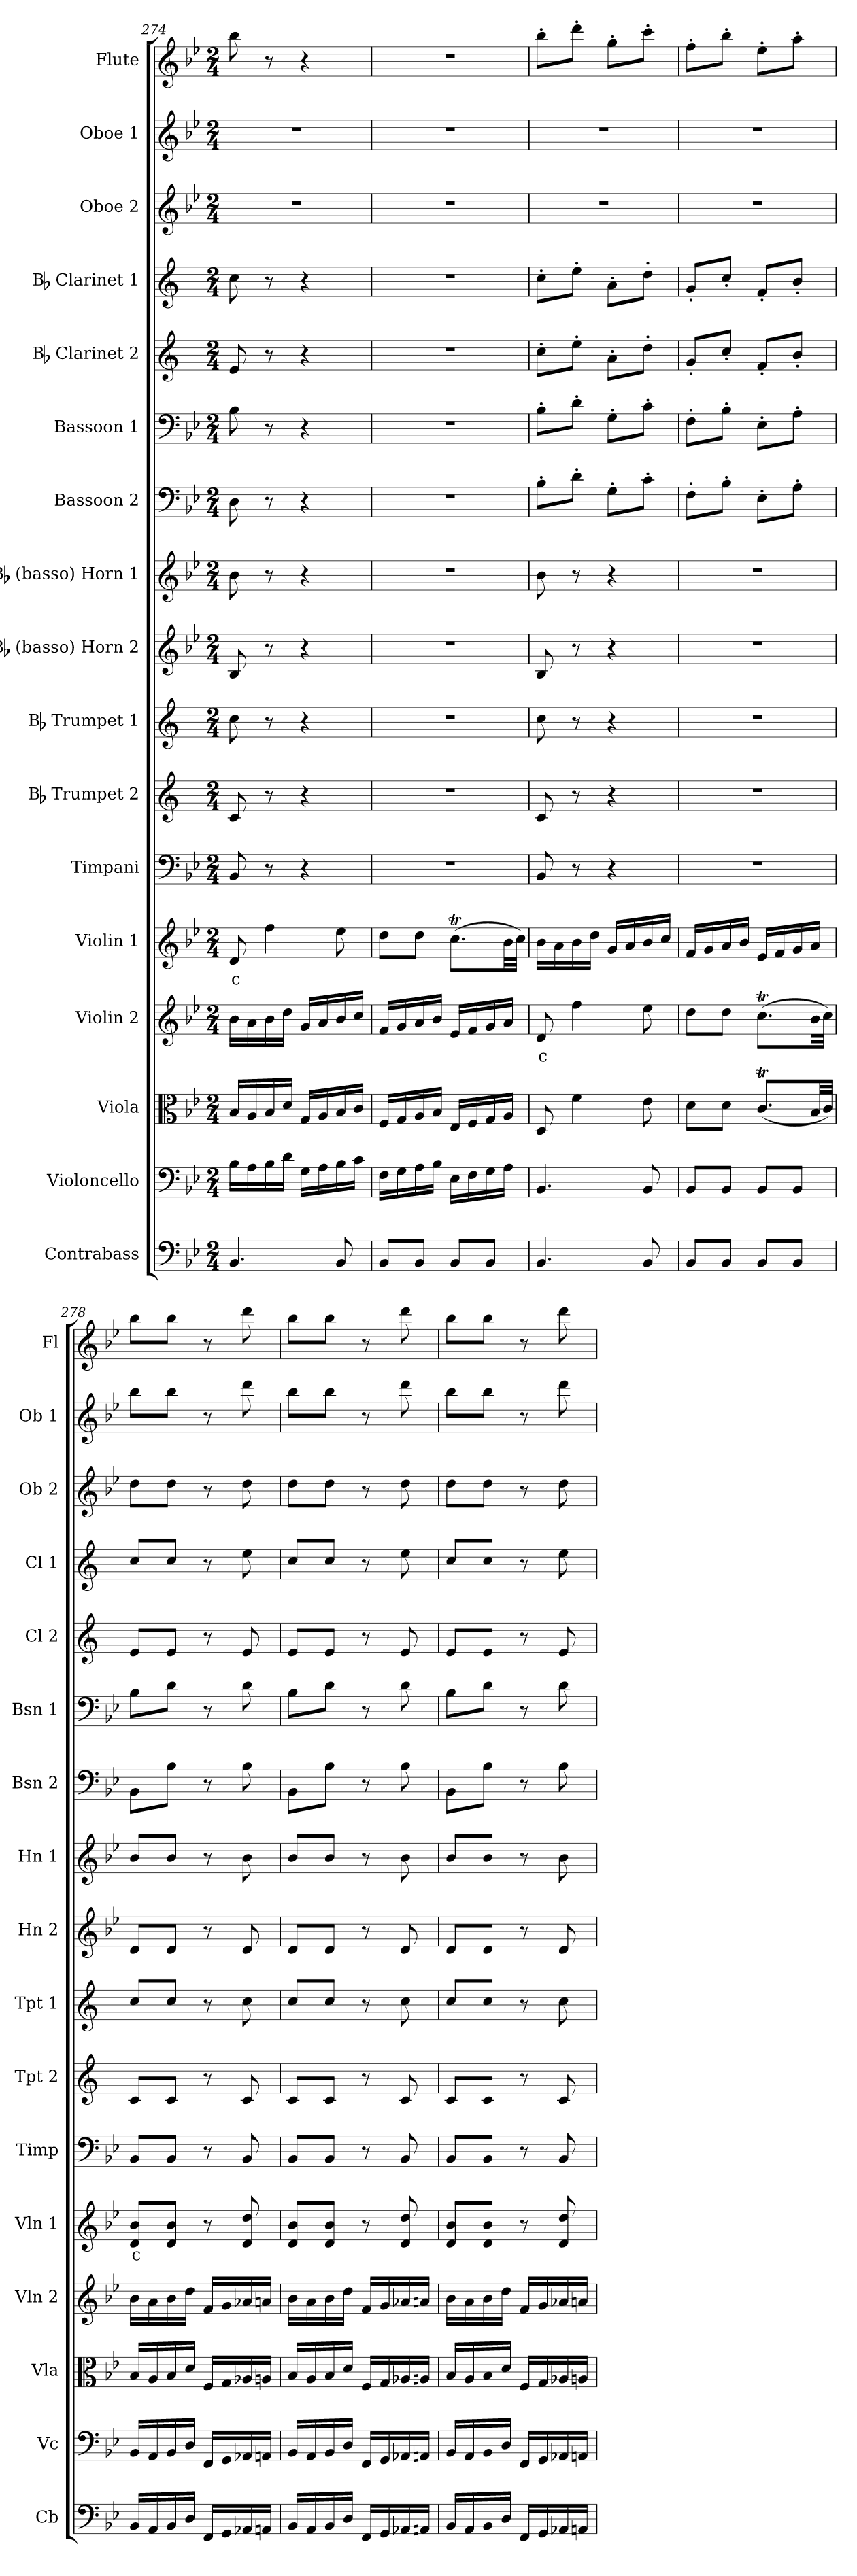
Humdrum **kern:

**kern	**kern	**kern	**kern	**text	**kern	**text	**kern	**kern	**kern	**kern	**kern	**kern	**kern	**kern	**kern	**kern	**kern	**kern
*part17	*part16	*part15	*part14	*part14	*part13	*part13	*part12	*part11	*part10	*part9	*part8	*part7	*part6	*part5	*part4	*part3	*part2	*part1
*staff17	*staff16	*staff15	*staff14	*staff14	*staff13	*staff13	*staff12	*staff11	*staff10	*staff9	*staff8	*staff7	*staff6	*staff5	*staff4	*staff3	*staff2	*staff1
*I"Contrabass	*I"Violoncello	*I"Viola	*I"Violin 2	*	*I"Violin 1	*	*I"Timpani	*I"Bb Trumpet 2	*I"Bb Trumpet 1	*I"Bb (basso) Horn 2	*I"Bb (basso) Horn 1	*I"Bassoon 2	*I"Bassoon 1	*I"Bb Clarinet 2	*I"Bb Clarinet 1	*I"Oboe 2	*I"Oboe 1	*I"Flute
*I'Cb	*I'Vc	*I'Vla	*I'Vln 2	*	*I'Vln 1	*	*I'Timp	*I'Tpt 2	*I'Tpt 1	*I'Hn 2	*I'Hn 1	*I'Bsn 2	*I'Bsn 1	*I'Cl 2	*I'Cl 1	*I'Ob 2	*I'Ob 1	*I'Fl
*clefF4	*clefF4	*clefC3	*clefG2	*	*clefG2	*	*clefF4	*clefG2	*clefG2	*clefG2	*clefG2	*clefF4	*clefF4	*clefG2	*clefG2	*clefG2	*clefG2	*clefG2
*ITrd7c12	*	*	*	*	*	*	*	*ITrd1c2	*ITrd1c2	*ITrd8c14	*ITrd8c14	*	*	*ITrd1c2	*ITrd1c2	*	*	*
*k[b-e-]	*k[b-e-]	*k[b-e-]	*k[b-e-]	*	*k[b-e-]	*	*k[b-e-]	*k[b-e-]	*k[b-e-]	*k[b-e-]	*k[b-e-]	*k[b-e-]	*k[b-e-]	*k[b-e-]	*k[b-e-]	*k[b-e-]	*k[b-e-]	*k[b-e-]
*M2/4	*M2/4	*M2/4	*M2/4	*	*M2/4	*	*M2/4	*M2/4	*M2/4	*M2/4	*M2/4	*M2/4	*M2/4	*M2/4	*M2/4	*M2/4	*M2/4	*M2/4
=274	=274	=274	=274	=274	=274	=274	=274	=274	=274	=274	=274	=274	=274	=274	=274	=274	=274	=274
!	!	!	!	!	!	!LO:LY:b:color=#FF0000	!	!	!	!	!	!	!	!	!	!	!	!
4.BBB-/	16B-\LL	16B-/LL	16b-\LL	.	8d/	c	8BB-/	8B-/	8b-\	8BB-/	8B-\	8D\	8B-\	8d/	8b-\	2r	2r	8bb-\
.	16A\	16A/	16a\	.	.	.	.	.	.	.	.	.	.	.	.	.	.	.
.	16B-\	16B-/	16b-\	.	4ff\	.	8r	8r	8r	8r	8r	8r	8r	8r	8r	.	.	8r
.	16d\JJ	16d/JJ	16dd\JJ	.	.	.	.	.	.	.	.	.	.	.	.	.	.	.
.	16G\LL	16G/LL	16g/LL	.	.	.	4r	4r	4r	4r	4r	4r	4r	4r	4r	.	.	4r
.	16A\	16A/	16a/	.	.	.	.	.	.	.	.	.	.	.	.	.	.	.
8BBB-/	16B-\	16B-/	16b-/	.	8ee-\	.	.	.	.	.	.	.	.	.	.	.	.	.
.	16c\JJ	16c/JJ	16cc/JJ	.	.	.	.	.	.	.	.	.	.	.	.	.	.	.
=275	=275	=275	=275	=275	=275	=275	=275	=275	=275	=275	=275	=275	=275	=275	=275	=275	=275	=275
8BBB-/L	16F\LL	16F/LL	16f/LL	.	8dd\L	.	2r	2r	2r	2r	2r	2r	2r	2r	2r	2r	2r	2r
.	16G\	16G/	16g/	.	.	.	.	.	.	.	.	.	.	.	.	.	.	.
8BBB-/J	16A\	16A/	16a/	.	8dd\J	.	.	.	.	.	.	.	.	.	.	.	.	.
.	16B-\JJ	16B-/JJ	16b-/JJ	.	.	.	.	.	.	.	.	.	.	.	.	.	.	.
8BBB-/L	16E-\LL	16E-/LL	16e-/LL	.	(8.ccT\L	.	.	.	.	.	.	.	.	.	.	.	.	.
.	16F\	16F/	16f/	.	.	.	.	.	.	.	.	.	.	.	.	.	.	.
8BBB-/J	16G\	16G/	16g/	.	.	.	.	.	.	.	.	.	.	.	.	.	.	.
.	16A\JJ	16A/JJ	16a/JJ	.	32b-\LL	.	.	.	.	.	.	.	.	.	.	.	.	.
.	.	.	.	.	32cc\JJJ)	.	.	.	.	.	.	.	.	.	.	.	.	.
=276	=276	=276	=276	=276	=276	=276	=276	=276	=276	=276	=276	=276	=276	=276	=276	=276	=276	=276
!	!	!	!	!LO:LY:b:color=#FF0000	!	!	!	!	!	!	!	!	!	!	!	!	!	!
4.BBB-/	4.BB-/	8D/	8d/	c	16b-\LL	.	8BB-/	8B-/	8b-\	8BB-/	8B-\	8B-'\L	8B-'\L	8b-'\L	8b-'\L	2r	2r	8bb-'\L
.	.	.	.	.	16a\	.	.	.	.	.	.	.	.	.	.	.	.	.
.	.	4f\	4ff\	.	16b-\	.	8r	8r	8r	8r	8r	8d'\J	8d'\J	8dd'\J	8dd'\J	.	.	8ddd'\J
.	.	.	.	.	16dd\JJ	.	.	.	.	.	.	.	.	.	.	.	.	.
.	.	.	.	.	16g/LL	.	4r	4r	4r	4r	4r	8G'\L	8G'\L	8g'\L	8g'\L	.	.	8gg'\L
.	.	.	.	.	16a/	.	.	.	.	.	.	.	.	.	.	.	.	.
8BBB-/	8BB-/	8e-\	8ee-\	.	16b-/	.	.	.	.	.	.	8c'\J	8c'\J	8cc'\J	8cc'\J	.	.	8ccc'\J
.	.	.	.	.	16cc/JJ	.	.	.	.	.	.	.	.	.	.	.	.	.
=277	=277	=277	=277	=277	=277	=277	=277	=277	=277	=277	=277	=277	=277	=277	=277	=277	=277	=277
8BBB-/L	8BB-/L	8d\L	8dd\L	.	16f/LL	.	2r	2r	2r	2r	2r	8F'\L	8F'\L	8f'/L	8f'/L	2r	2r	8ff'\L
.	.	.	.	.	16g/	.	.	.	.	.	.	.	.	.	.	.	.	.
8BBB-/J	8BB-/J	8d\J	8dd\J	.	16a/	.	.	.	.	.	.	8B-'\J	8B-'\J	8b-'/J	8b-'/J	.	.	8bb-'\J
.	.	.	.	.	16b-/JJ	.	.	.	.	.	.	.	.	.	.	.	.	.
8BBB-/L	8BB-/L	(8.cT/L	(8.ccT\L	.	16e-/LL	.	.	.	.	.	.	8E-'\L	8E-'\L	8e-'/L	8e-'/L	.	.	8ee-'\L
.	.	.	.	.	16f/	.	.	.	.	.	.	.	.	.	.	.	.	.
8BBB-/J	8BB-/J	.	.	.	16g/	.	.	.	.	.	.	8A'\J	8A'\J	8a'/J	8a'/J	.	.	8aa'\J
.	.	32B-/LL	32b-\LL	.	16a/JJ	.	.	.	.	.	.	.	.	.	.	.	.	.
.	.	32c/JJJ)	32cc\JJJ)	.	.	.	.	.	.	.	.	.	.	.	.	.	.	.
=278	=278	=278	=278	=278	=278	=278	=278	=278	=278	=278	=278	=278	=278	=278	=278	=278	=278	=278
!	!	!	!	!	!	!LO:LY:b:color=#FF0000	!	!	!	!	!	!	!	!	!	!	!	!
16BBB-/LL	16BB-/LL	16B-/LL	16b-\LL	.	8d/ 8b-/L	c	8BB-/L	8B-/L	8b-/L	8D/L	8B-/L	8BB-\L	8B-\L	8d/L	8b-/L	8dd\L	8bb-\L	8bb-\L
16AAA/	16AA/	16A/	16a\	.	.	.	.	.	.	.	.	.	.	.	.	.	.	.
16BBB-/	16BB-/	16B-/	16b-\	.	8d/ 8b-/J	.	8BB-/J	8B-/J	8b-/J	8D/J	8B-/J	8B-\J	8d\J	8d/J	8b-/J	8dd\J	8bb-\J	8bb-\J
16DD/JJ	16D/JJ	16d/JJ	16dd\JJ	.	.	.	.	.	.	.	.	.	.	.	.	.	.	.
16FFF/LL	16FF/LL	16F/LL	16f/LL	.	8r	.	8r	8r	8r	8r	8r	8r	8r	8r	8r	8r	8r	8r
16GGG/	16GG/	16G/	16g/	.	.	.	.	.	.	.	.	.	.	.	.	.	.	.
16AAA-X/	16AA-X/	16A-X/	16a-X/	.	8d/ 8dd/	.	8BB-/	8B-/	8b-\	8D/	8B-\	8B-\	8d\	8d/	8dd\	8dd\	8ddd\	8ddd\
16AAAn/JJ	16AAn/JJ	16An/JJ	16an/JJ	.	.	.	.	.	.	.	.	.	.	.	.	.	.	.
!!LO:PB:g=z
=279	=279	=279	=279	=279	=279	=279	=279	=279	=279	=279	=279	=279	=279	=279	=279	=279	=279	=279
16BBB-/LL	16BB-/LL	16B-/LL	16b-\LL	.	8d/ 8b-/L	.	8BB-/L	8B-/L	8b-/L	8D/L	8B-/L	8BB-\L	8B-\L	8d/L	8b-/L	8dd\L	8bb-\L	8bb-\L
16AAA/	16AA/	16A/	16a\	.	.	.	.	.	.	.	.	.	.	.	.	.	.	.
16BBB-/	16BB-/	16B-/	16b-\	.	8d/ 8b-/J	.	8BB-/J	8B-/J	8b-/J	8D/J	8B-/J	8B-\J	8d\J	8d/J	8b-/J	8dd\J	8bb-\J	8bb-\J
16DD/JJ	16D/JJ	16d/JJ	16dd\JJ	.	.	.	.	.	.	.	.	.	.	.	.	.	.	.
16FFF/LL	16FF/LL	16F/LL	16f/LL	.	8r	.	8r	8r	8r	8r	8r	8r	8r	8r	8r	8r	8r	8r
16GGG/	16GG/	16G/	16g/	.	.	.	.	.	.	.	.	.	.	.	.	.	.	.
16AAA-X/	16AA-X/	16A-X/	16a-X/	.	8d/ 8dd/	.	8BB-/	8B-/	8b-\	8D/	8B-\	8B-\	8d\	8d/	8dd\	8dd\	8ddd\	8ddd\
16AAAn/JJ	16AAn/JJ	16An/JJ	16an/JJ	.	.	.	.	.	.	.	.	.	.	.	.	.	.	.
=280	=280	=280	=280	=280	=280	=280	=280	=280	=280	=280	=280	=280	=280	=280	=280	=280	=280	=280
16BBB-/LL	16BB-/LL	16B-/LL	16b-\LL	.	8d/ 8b-/L	.	8BB-/L	8B-/L	8b-/L	8D/L	8B-/L	8BB-\L	8B-\L	8d/L	8b-/L	8dd\L	8bb-\L	8bb-\L
16AAA/	16AA/	16A/	16a\	.	.	.	.	.	.	.	.	.	.	.	.	.	.	.
16BBB-/	16BB-/	16B-/	16b-\	.	8d/ 8b-/J	.	8BB-/J	8B-/J	8b-/J	8D/J	8B-/J	8B-\J	8d\J	8d/J	8b-/J	8dd\J	8bb-\J	8bb-\J
16DD/JJ	16D/JJ	16d/JJ	16dd\JJ	.	.	.	.	.	.	.	.	.	.	.	.	.	.	.
16FFF/LL	16FF/LL	16F/LL	16f/LL	.	8r	.	8r	8r	8r	8r	8r	8r	8r	8r	8r	8r	8r	8r
16GGG/	16GG/	16G/	16g/	.	.	.	.	.	.	.	.	.	.	.	.	.	.	.
16AAA-X/	16AA-X/	16A-X/	16a-X/	.	8d/ 8dd/	.	8BB-/	8B-/	8b-\	8D/	8B-\	8B-\	8d\	8d/	8dd\	8dd\	8ddd\	8ddd\
16AAAn/JJ	16AAn/JJ	16An/JJ	16an/JJ	.	.	.	.	.	.	.	.	.	.	.	.	.	.	.
=	=	=	=	=	=	=	=	=	=	=	=	=	=	=	=	=	=	=
*-	*-	*-	*-	*-	*-	*-	*-	*-	*-	*-	*-	*-	*-	*-	*-	*-	*-	*-
